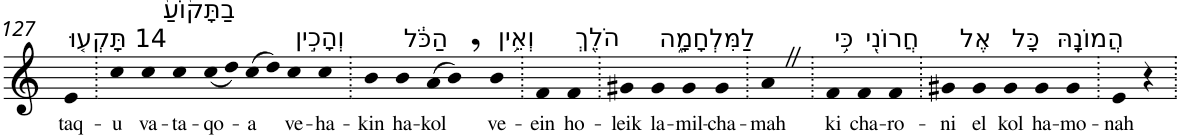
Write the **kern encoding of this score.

**kern	**text
*part1	*part1
*staff1	*staff1
*I"Piano	*
*I'Pno	*
!!LO:PB:g=z
*clefG2	*
*k[]	*
=127	=127
!LO:TX:a:t=14 תָּקְע֤וּ	!
!	!LO:LY:b
4e	taq-
=128.	=128.
!	!LO:LY:b
4cc	-u
!LO:TX:a:t=בַתָּק֙וֹעַ֙	!
!	!LO:LY:b
4cc	va-
!	!LO:LY:b
4cc	-ta-
!	!LO:LY:b
(<8cc	-qo-
8dd)	.
!	!LO:LY:b
(>8cc	-a
8dd)	.
!LO:TX:a:t=וְהָכִ֣ין	!
!	!LO:LY:b
4cc	ve-
!	!LO:LY:b
4cc	-ha-
=129.	=129.
!	!LO:LY:b
4b	-kin
!LO:TX:a:t=הַכֹּ֔ל	!
!	!LO:LY:b
4b	ha-
!	!LO:LY:b
(>8a	-kol
8b,)	.
!LO:TX:a:t=וְאֵ֥ין	!
!	!LO:LY:b
4b	ve-
=130.	=130.
!	!LO:LY:b
4f	-ein
!LO:TX:a:t=הֹלֵ֖ךְ	!
!	!LO:LY:b
4f	ho-
=131.	=131.
!	!LO:LY:b
4g#X	-leik
!LO:TX:a:t=לַמִּלְחָמָ֑ה	!
!	!LO:LY:b
4g#	la-
!	!LO:LY:b
4g#	-mil-
!	!LO:LY:b
4g#	-cha-
=132.	=132.
!	!LO:LY:b
4aZ	-mah
=133.	=133.
!LO:TX:a:t=כִּ֥י	!
!	!LO:LY:b
4f	ki
!LO:TX:a:t=חֲרוֹנִ֖י	!
!	!LO:LY:b
4f	cha-
!	!LO:LY:b
4f	-ro-
=134.	=134.
!	!LO:LY:b
4g#X	-ni
!LO:TX:a:t=אֶל	!
!	!LO:LY:b
4g#	el
!LO:TX:a:t=כָּל	!
!	!LO:LY:b
4g#	kol
!LO:TX:a:t=הֲמוֹנָֽהּ	!
!	!LO:LY:b
4g#	ha-
!	!LO:LY:b
4g#	-mo-
=135.	=135.
!	!LO:LY:b
4e	-nah
4r	.
=.	=.
*-	*-
